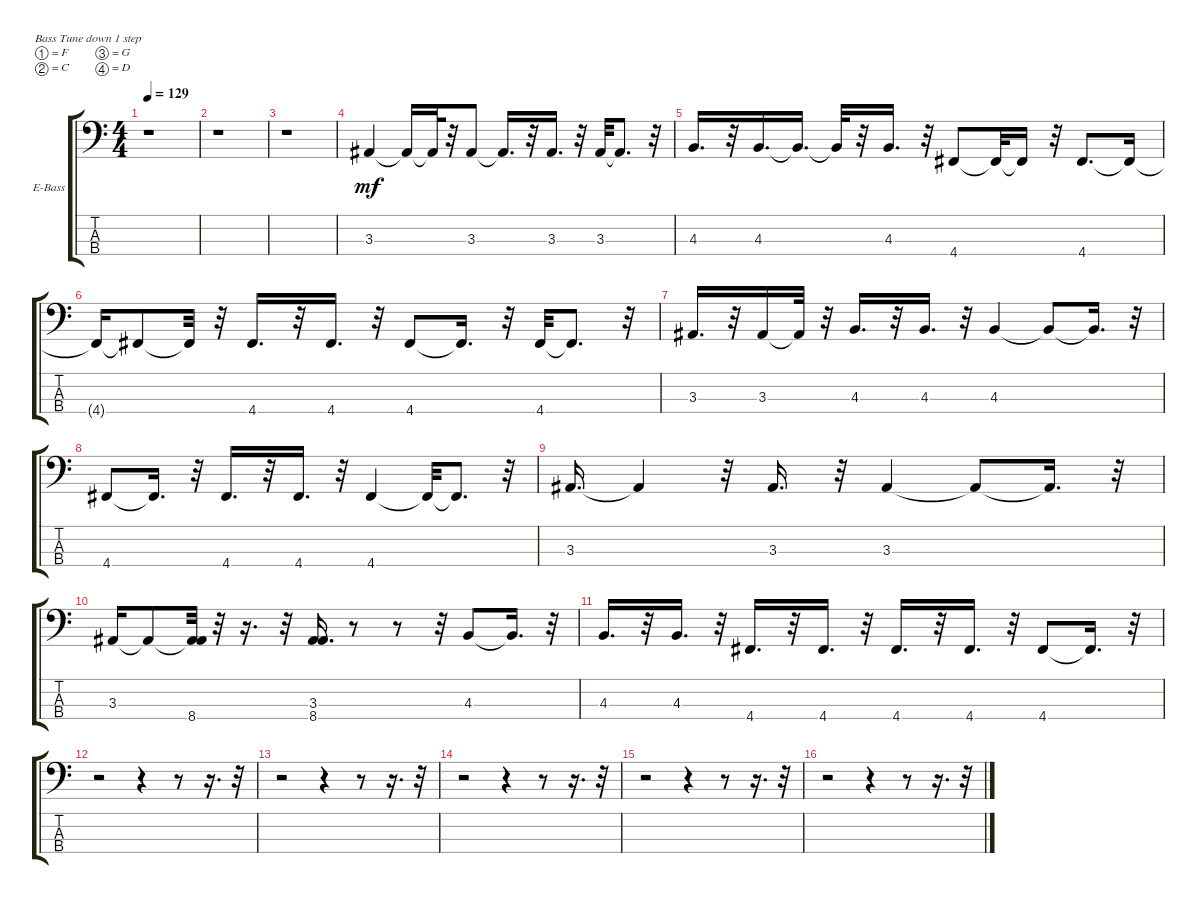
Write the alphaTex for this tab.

\bracketExtendMode groupsimilarinstruments
\firstSystemTrackNameOrientation horizontal
\otherSystemsTrackNameOrientation horizontal
\track ("Electric Bass" "E-Bass") {instrument electricbassfinger}
\staff {score tabs}
\tuning (F2 C2 G1 D1)
\ts (4 4)
\tempo 129
\clef f4
\scale
0.333333
\ks c
r.1{dy mf} |
\scale
0.333333 r.1 |
\scale
0.333333 r.1 |
\scale
0.333333 3.3.4 3.3{t}.16 3.3{t}.32 r.32 3.3.8 3.3{t}.16{d} r.32 3.3.16{d} r.32 3.3.32 3.3{t}.8{d} r.32 |
\scale
0.333333 4.3.16{d} r.32 4.3.16{d} 4.3{t}.16{d} 4.3{t}.32 r.32 4.3.16{d} r.32 4.4.8 4.4{t}.32 4.4{t}.16 r.32 4.4.8{d} 4.4{t}.16 |
\scale
0.333333 4.4{t}.16 4.4{t}.8 4.4{t}.32 r.32 4.4.16{d} r.32 4.4.16{d} r.32 4.4.8 4.4{t}.16{d} r.32 4.4.32 4.4{t}.8{d} r.32 |
\scale
0.333333 3.3.16{d} r.32 3.3.16 3.3{t}.32 r.32 4.3.16{d} r.32 4.3.16{d} r.32 4.3.4 4.3{t}.8 4.3{t}.16{d} r.32 |
\scale
0.333333 4.4.8 4.4{t}.16{d} r.32 4.4.16{d} r.32 4.4.16{d} r.32 4.4.4 4.4{t}.32 4.4{t}.8{d} r.32 |
\scale
0.333333 3.3.16{d} 3.3{t}.4 r.32 3.3.16{d} r.32 3.3.4 3.3{t}.8 3.3{t}.16{d} r.32 |
\scale
0.333333 3.3.16 3.3{t}.8 (3.3{t} 8.4).32 r.32 r.16{d} r.32 (3.3 8.4).16{d} r.8 r.8 r.32 4.3.8 4.3{t}.16{d} r.32 |
\scale
0.333333 4.3.16{d} r.32 4.3.16{d} r.32 4.4.16{d} r.32 4.4.16{d} r.32 4.4.16{d} r.32 4.4.16{d} r.32 4.4.8 4.4{t}.16{d} r.32 |
\scale
0.333333 r.2 r.4 r.8 r.16{d} r.32 |
\scale
0.333333 r.2 r.4 r.8 r.16{d} r.32 |
\scale
0.333333 r.2 r.4 r.8 r.16{d} r.32 |
\scale
0.333333 r.2 r.4 r.8 r.16{d} r.32 |
\scale
0.333333 r.2 r.4 r.8 r.16{d} r.32
